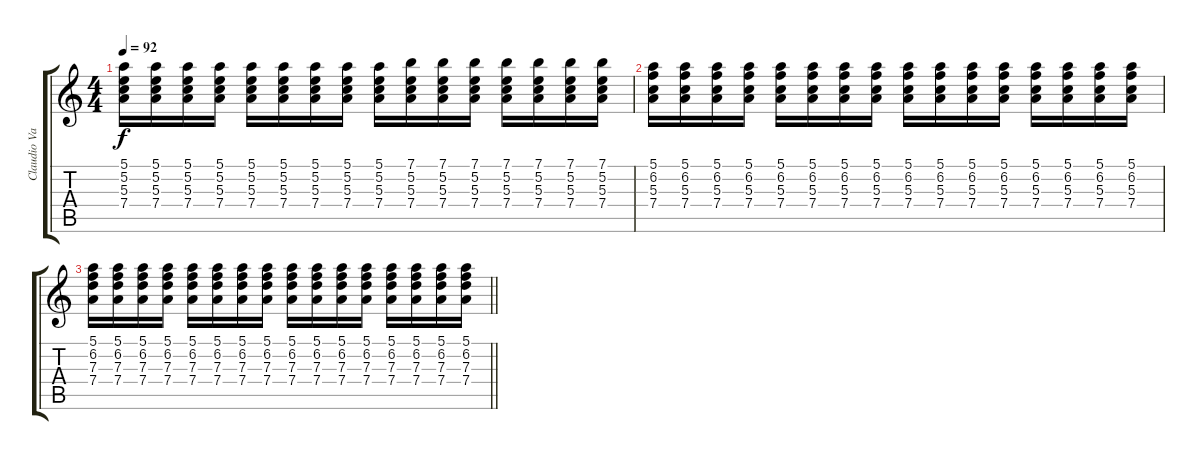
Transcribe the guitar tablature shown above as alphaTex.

\track ("Claudio Valenzuela" "Claudio Va") {instrument electricguitarjazz}
\staff {score tabs}
\tuning (E4 B3 G3 D3 A2 E2) {hide}
\ts (4 4)
\tempo 92
\clef g2
\ks c
(5.1 5.2 5.3 7.4).16{dy f} (5.1 5.2 5.3 7.4).16 (5.1 5.2 5.3 7.4).16 (5.1 5.2 5.3 7.4).16 (5.1 5.2 5.3 7.4).16 (5.1 5.2 5.3 7.4).16 (5.1 5.2 5.3 7.4).16 (5.1 5.2 5.3 7.4).16 (5.1 5.2 5.3 7.4).16 (7.1 5.2 5.3 7.4).16 (7.1 5.2 5.3 7.4).16 (7.1 5.2 5.3 7.4).16 (7.1 5.2 5.3 7.4).16 (7.1 5.2 5.3 7.4).16 (7.1 5.2 5.3 7.4).16 (7.1 5.2 5.3 7.4).16 |
(5.1 6.2 5.3 7.4).16 (5.1 6.2 5.3 7.4).16 (5.1 6.2 5.3 7.4).16 (5.1 6.2 5.3 7.4).16 (5.1 6.2 5.3 7.4).16 (5.1 6.2 5.3 7.4).16 (5.1 6.2 5.3 7.4).16 (5.1 6.2 5.3 7.4).16 (5.1 6.2 5.3 7.4).16 (5.1 6.2 5.3 7.4).16 (5.1 6.2 5.3 7.4).16 (5.1 6.2 5.3 7.4).16 (5.1 6.2 5.3 7.4).16 (5.1 6.2 5.3 7.4).16 (5.1 6.2 5.3 7.4).16 (5.1 6.2 5.3 7.4).16 |
\barLineRight lightlight
(5.1 6.2 7.3 7.4).16 (5.1 6.2 7.3 7.4).16 (5.1 6.2 7.3 7.4).16 (5.1 6.2 7.3 7.4).16 (5.1 6.2 7.3 7.4).16 (5.1 6.2 7.3 7.4).16 (5.1 6.2 7.3 7.4).16 (5.1 6.2 7.3 7.4).16 (5.1 6.2 7.3 7.4).16 (5.1 6.2 7.3 7.4).16 (5.1 6.2 7.3 7.4).16 (5.1 6.2 7.3 7.4).16 (5.1 6.2 7.3 7.4).16 (5.1 6.2 7.3 7.4).16 (5.1 6.2 7.3 7.4).16 (5.1 6.2 7.3 7.4).16
